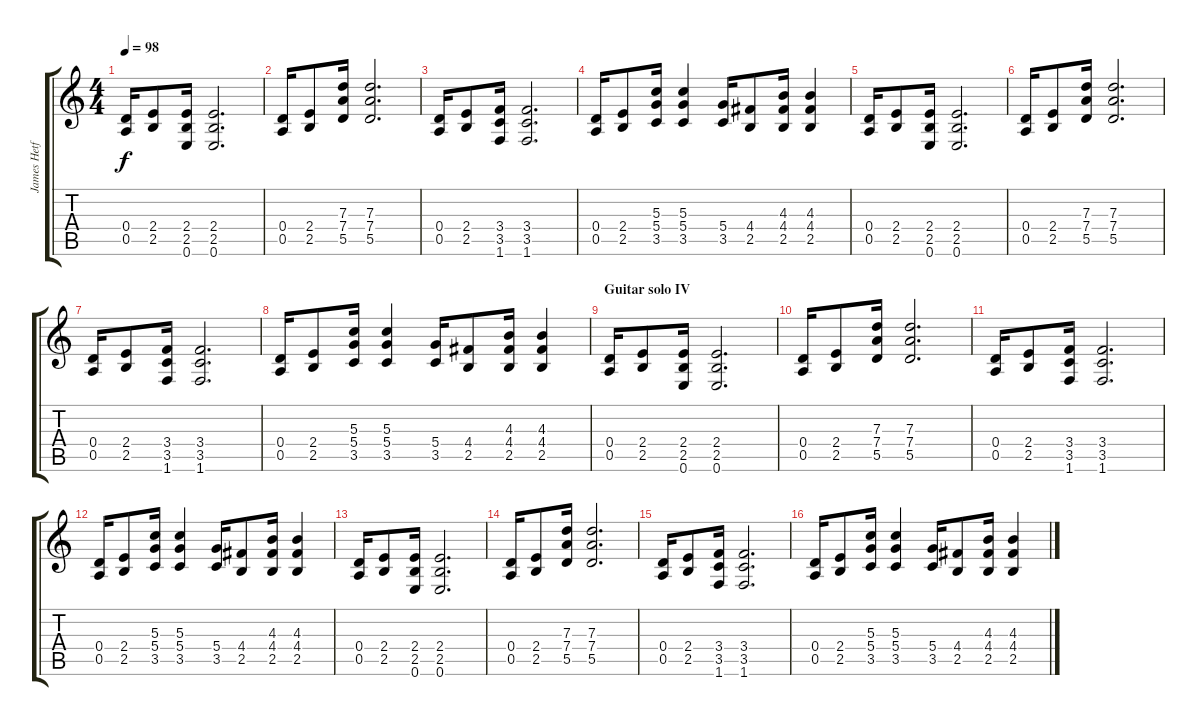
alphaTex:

\track ("James Hetfield" "James Hetf") {instrument distortionguitar}
\staff {score tabs}
\tuning (E4 B3 G3 D3 A2 E2) {hide}
\ts (4 4)
\tempo 98
\clef g2
\ks c
(0.4 0.5).16{dy f} (2.4 2.5).8 (2.4 2.5 0.6).16 (2.4 2.5 0.6).2{d} |
(0.4 0.5).16{instrument distortionguitar} (2.4 2.5).8 (7.3 7.4 5.5).16 (7.3 7.4 5.5).2{d} |
(0.4 0.5).16 (2.4 2.5).8 (3.4 3.5 1.6).16 (3.4 3.5 1.6).2{d} |
(0.4 0.5).16 (2.4 2.5).8 (5.3 5.4 3.5).16 (5.3 5.4 3.5).4 (5.4 3.5).16 (4.4 2.5).8 (4.3 4.4 2.5).16 (4.3 4.4 2.5).4 |
(0.4 0.5).16 (2.4 2.5).8 (2.4 2.5 0.6).16 (2.4 2.5 0.6).2{d} |
(0.4 0.5).16 (2.4 2.5).8 (7.3 7.4 5.5).16 (7.3 7.4 5.5).2{d} |
(0.4 0.5).16{instrument distortionguitar} (2.4 2.5).8 (3.4 3.5 1.6).16 (3.4 3.5 1.6).2{d} |
(0.4 0.5).16 (2.4 2.5).8 (5.3 5.4 3.5).16 (5.3 5.4 3.5).4 (5.4 3.5).16 (4.4 2.5).8 (4.3 4.4 2.5).16 (4.3 4.4 2.5).4 |
\section ("" "Guitar solo IV")
(0.4 0.5).16 (2.4 2.5).8 (2.4 2.5 0.6).16 (2.4 2.5 0.6).2{d} |
(0.4 0.5).16 (2.4 2.5).8 (7.3 7.4 5.5).16 (7.3 7.4 5.5).2{d} |
(0.4 0.5).16 (2.4 2.5).8 (3.4 3.5 1.6).16 (3.4 3.5 1.6).2{d} |
(0.4 0.5).16{instrument distortionguitar} (2.4 2.5).8 (5.3 5.4 3.5).16 (5.3 5.4 3.5).4 (5.4 3.5).16 (4.4 2.5).8 (4.3 4.4 2.5).16 (4.3 4.4 2.5).4 |
(0.4 0.5).16 (2.4 2.5).8 (2.4 2.5 0.6).16 (2.4 2.5 0.6).2{d} |
(0.4 0.5).16 (2.4 2.5).8 (7.3 7.4 5.5).16 (7.3 7.4 5.5).2{d} |
(0.4 0.5).16 (2.4 2.5).8 (3.4 3.5 1.6).16 (3.4 3.5 1.6).2{d} |
(0.4 0.5).16 (2.4 2.5).8 (5.3 5.4 3.5).16 (5.3 5.4 3.5).4 (5.4 3.5).16 (4.4 2.5).8 (4.3 4.4 2.5).16 (4.3 4.4 2.5).4
